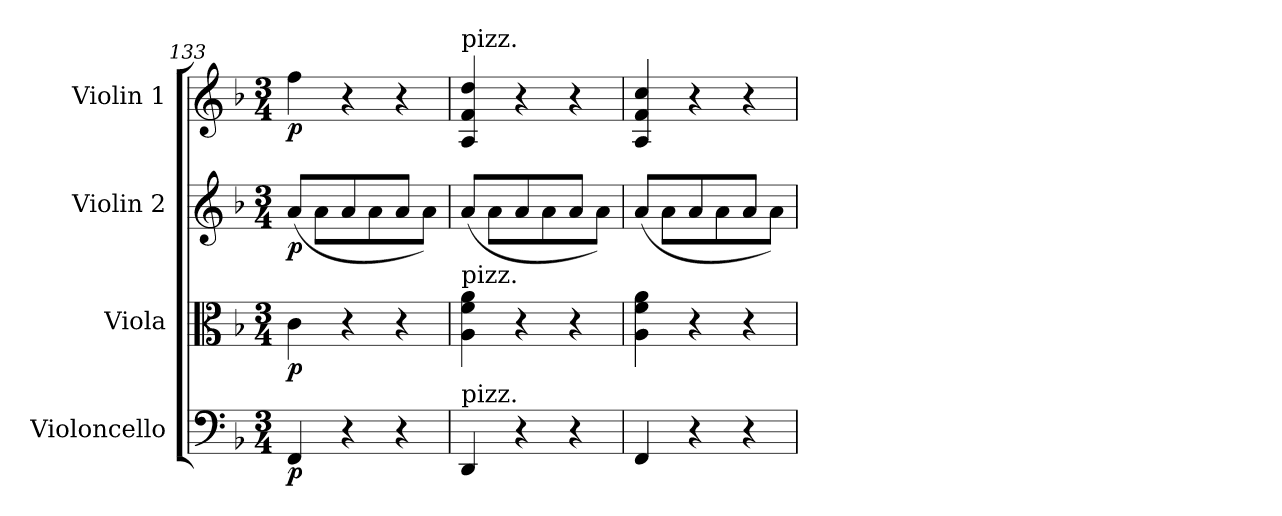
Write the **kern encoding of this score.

**kern	**dynam	**kern	**dynam	**kern	**dynam	**kern	**dynam
*part4	*part4	*part3	*part3	*part2	*part2	*part1	*part1
*staff4	*staff4	*staff3	*staff3	*staff2	*staff2	*staff1	*staff1
*I"Violoncello	*	*I"Viola	*	*I"Violin 2	*	*I"Violin 1	*
*I'Vc	*	*I'Vla	*	*I'Vln	*	*I'Vln	*
*clefF4	*	*clefC3	*	*clefG2	*	*clefG2	*
*k[b-]	*	*k[b-]	*	*k[b-]	*	*k[b-]	*
*M3/4	*	*M3/4	*	*M3/4	*	*M3/4	*
=133	=133	=133	=133	=133	=133	=133	=133
*	*	*	*	*^	*	*	*
!	!LO:DY:b	!	!LO:DY:b	!	!	!LO:DY:b	!	!LO:DY:b
4FF/	p	4c\	p	(8a/L	8ryy	p	4ff\	p
.	.	.	.	8ryy	8a\L	.	.	.
4r	.	4r	.	8a/	8ryy	.	4r	.
.	.	.	.	8ryy	8a\	.	.	.
4r	.	4r	.	8a/J	8ryy	.	4r	.
.	.	.	.	8ryy	8a\J)	.	.	.
=134	=134	=134	=134	=134	=134	=134	=134	=134
!	!	!	!	!	!	!	!LO:TX:a:t=pizz.	!
!	!	!LO:TX:a:t=pizz.	!	!	!	!	!	!
!LO:TX:a:t=pizz.	!	!	!	!	!	!	!	!
4DD/	.	4A\ 4f\ 4a\	.	(8a/L	8ryy	.	4A/ 4f/ 4dd/	.
.	.	.	.	8ryy	8a\L	.	.	.
4r	.	4r	.	8a/	8ryy	.	4r	.
.	.	.	.	8ryy	8a\	.	.	.
4r	.	4r	.	8a/J	8ryy	.	4r	.
.	.	.	.	8ryy	8a\J)	.	.	.
!!LO:PB:g=z
=135	=135	=135	=135	=135	=135	=135	=135	=135
4FF/	.	4A\ 4f\ 4a\	.	(8a/L	8ryy	.	4A/ 4f/ 4cc/	.
.	.	.	.	8ryy	8a\L	.	.	.
4r	.	4r	.	8a/	8ryy	.	4r	.
.	.	.	.	8ryy	8a\	.	.	.
4r	.	4r	.	8a/J	8ryy	.	4r	.
.	.	.	.	8ryy	8a\J)	.	.	.
*	*	*	*	*v	*v	*	*	*
=	=	=	=	=	=	=	=
*-	*-	*-	*-	*-	*-	*-	*-
